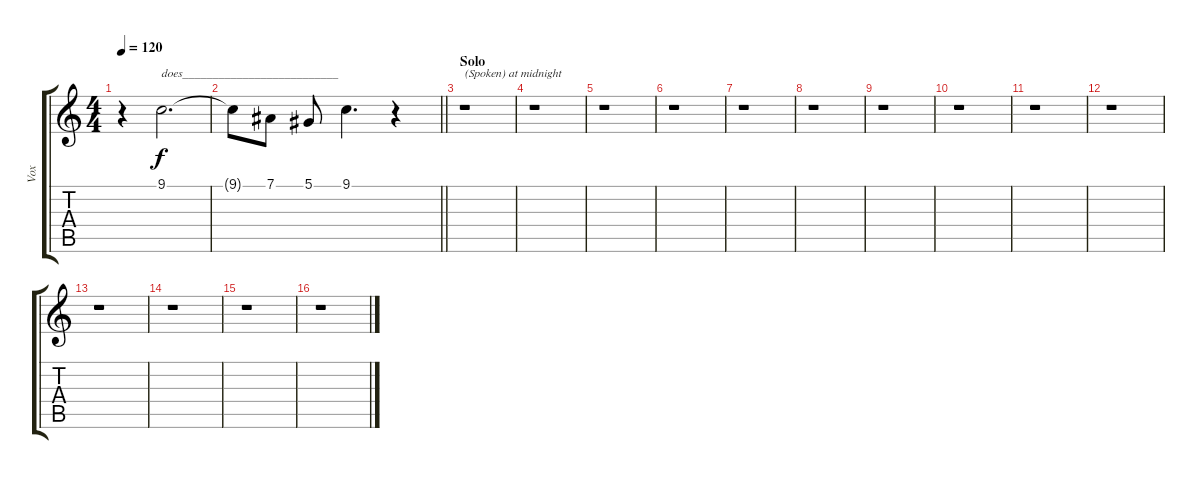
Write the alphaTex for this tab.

\track ("Vox" "Vox") {instrument cello}
\staff {score tabs}
\tuning (Eb4 Bb3 Gb3 Db3 Ab2 Eb2) {hide}
\ts (4 4)
\tempo 120
\clef g2
\ks c
r.4{dy f} 9.1.2{d txt "does__________________________"} |
\barLineRight lightlight
9.1{t}.8 7.1.8 5.1.8 9.1.4{d} r.4 |
\section ("" "Solo")
r.1{txt "(Spoken) at midnight"} |
r.1 |
r.1 |
r.1 |
r.1 |
r.1 |
r.1 |
r.1 |
r.1 |
r.1 |
r.1 |
r.1 |
r.1 |
r.1
